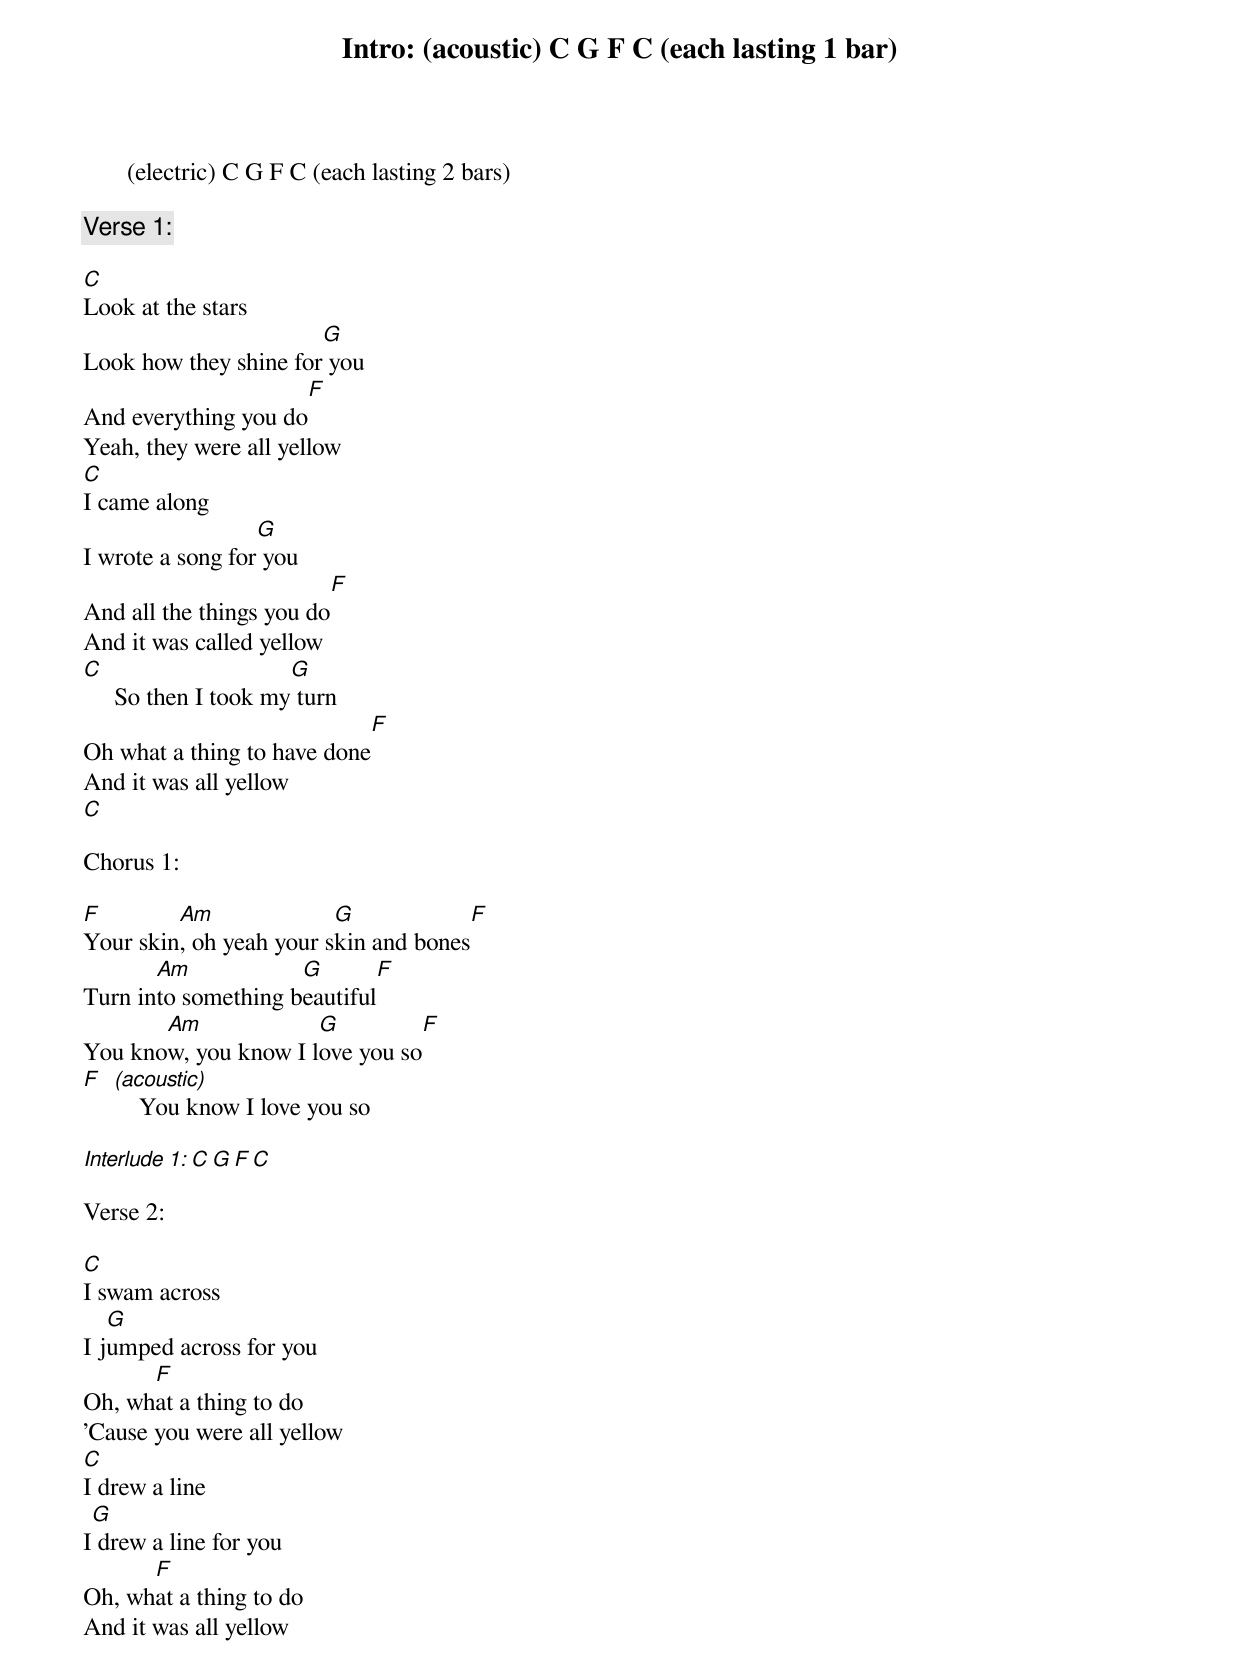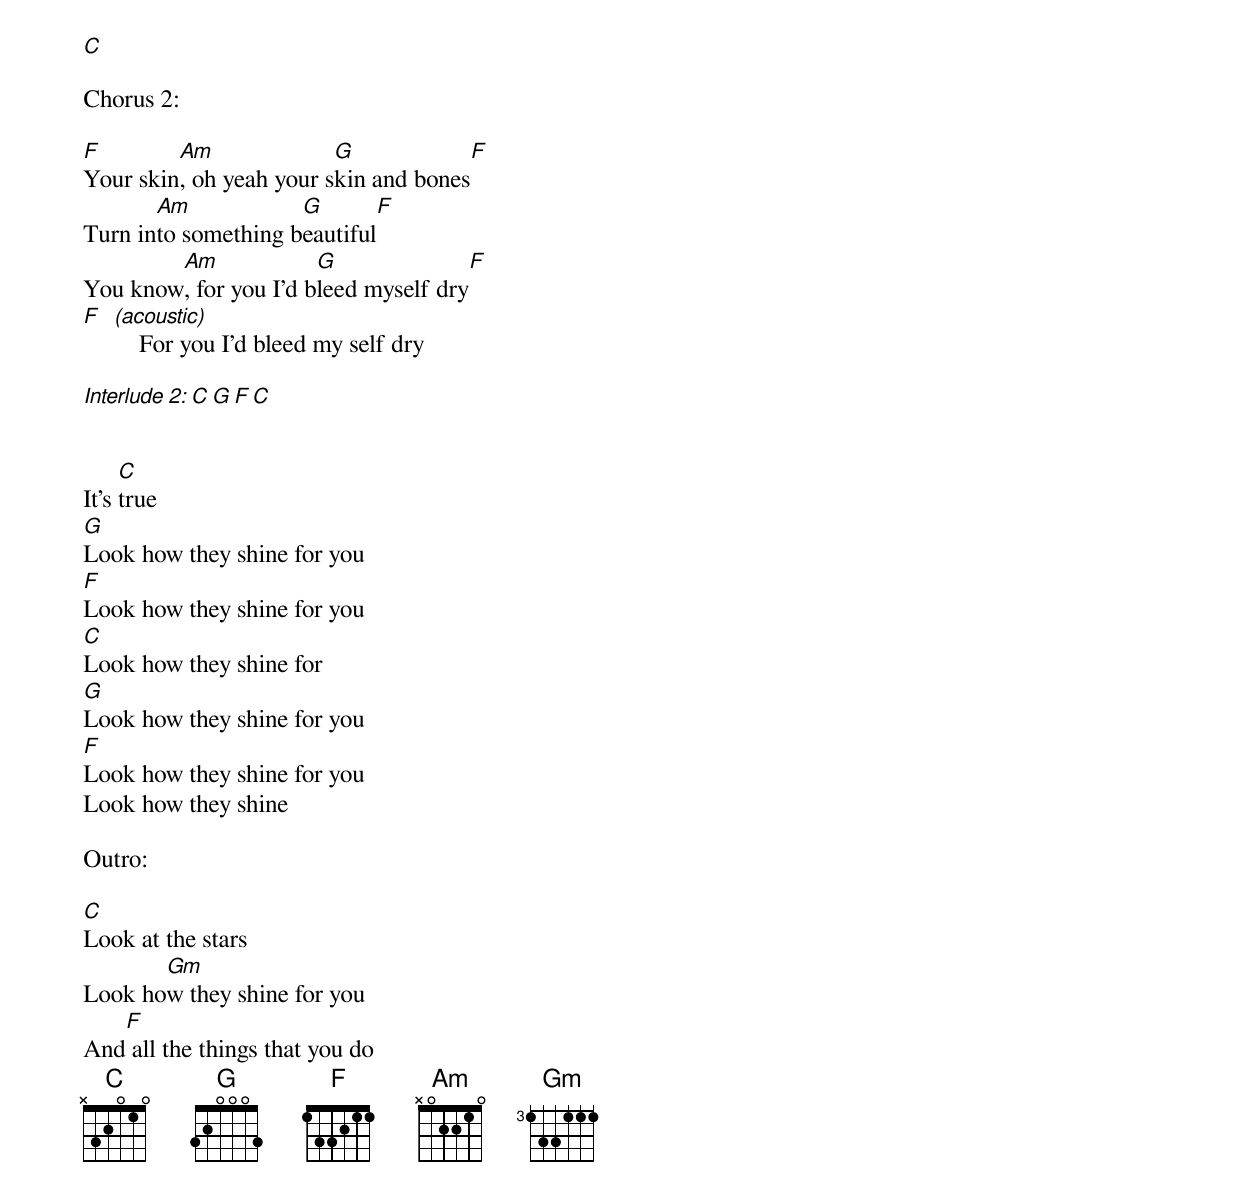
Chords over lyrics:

Intro: (acoustic) C G F C (each lasting 1 bar)
       (electric) C G F C (each lasting 2 bars)

Verse 1:

C
Look at the stars
                       G
Look how they shine for you
                     F
And everything you do
Yeah, they were all yellow
C
I came along
                  G
I wrote a song for you
                         F
And all the things you do
And it was called yellow
C                     G
     So then I took my turn
                            F
Oh what a thing to have done
And it was all yellow
C

Chorus 1:

F        Am              G              F
Your skin, oh yeah your skin and bones
       Am            G         F
Turn into something beautiful
       Am             G           F
You know, you know I love you so
F (acoustic)
      You know I love you so

Interlude 1: C G F C

Verse 2:

C
I swam across
   G
I jumped across for you
      F
Oh, what a thing to do
'Cause you were all yellow
C
I drew a line
 G
I drew a line for you
      F
Oh, what a thing to do
And it was all yellow
C

Chorus 2:

F        Am              G              F
Your skin, oh yeah your skin and bones
       Am            G         F
Turn into something beautiful
        Am             G                F
You know, for you I'd bleed myself dry
F (acoustic)
      For you I'd bleed my self dry

Interlude 2: C G F C


     C
It's true
G
Look how they shine for you
F
Look how they shine for you
C
Look how they shine for
G
Look how they shine for you
F
Look how they shine for you
Look how they shine

Outro:

C
Look at the stars
       Gm
Look how they shine for you
   F
And all the things that you do
